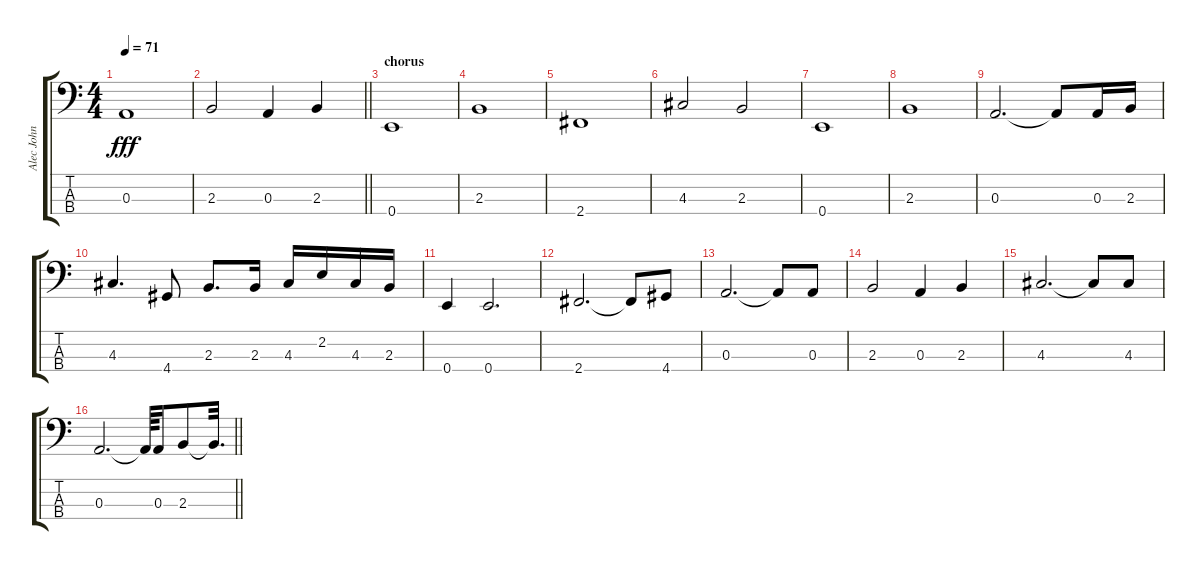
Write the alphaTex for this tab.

\track ("Alec John Such" "Alec John ") {instrument electricbassfinger}
\staff {score tabs}
\tuning (G2 D2 A1 E1) {hide}
\ts (4 4)
\tempo 71
\clef f4
\ks c
0.3.1{dy fff} |
\barLineRight lightlight
2.3.2 0.3.4 2.3.4 |
\section ("" "chorus")
0.4.1 |
2.3.1 |
2.4.1 |
4.3.2 2.3.2 |
0.4.1 |
2.3.1 |
0.3.2{d} 0.3{t}.8 0.3.16 2.3.16 |
4.3.4{d} 4.4.8 2.3.8{d} 2.3.16 4.3.16 2.2.16 4.3.16 2.3.16 |
0.4.4 0.4.2{d} |
2.4.2{d} 2.4{t}.8 4.4.8 |
0.3.2{d} 0.3{t}.8 0.3.8 |
2.3.2 0.3.4 2.3.4 |
4.3.2{d} 4.3{t}.8 4.3.8 |
\barLineRight lightlight
0.3.2{d} 0.3{t}.64 0.3.16 2.3.8 2.3{t}.32{d}
